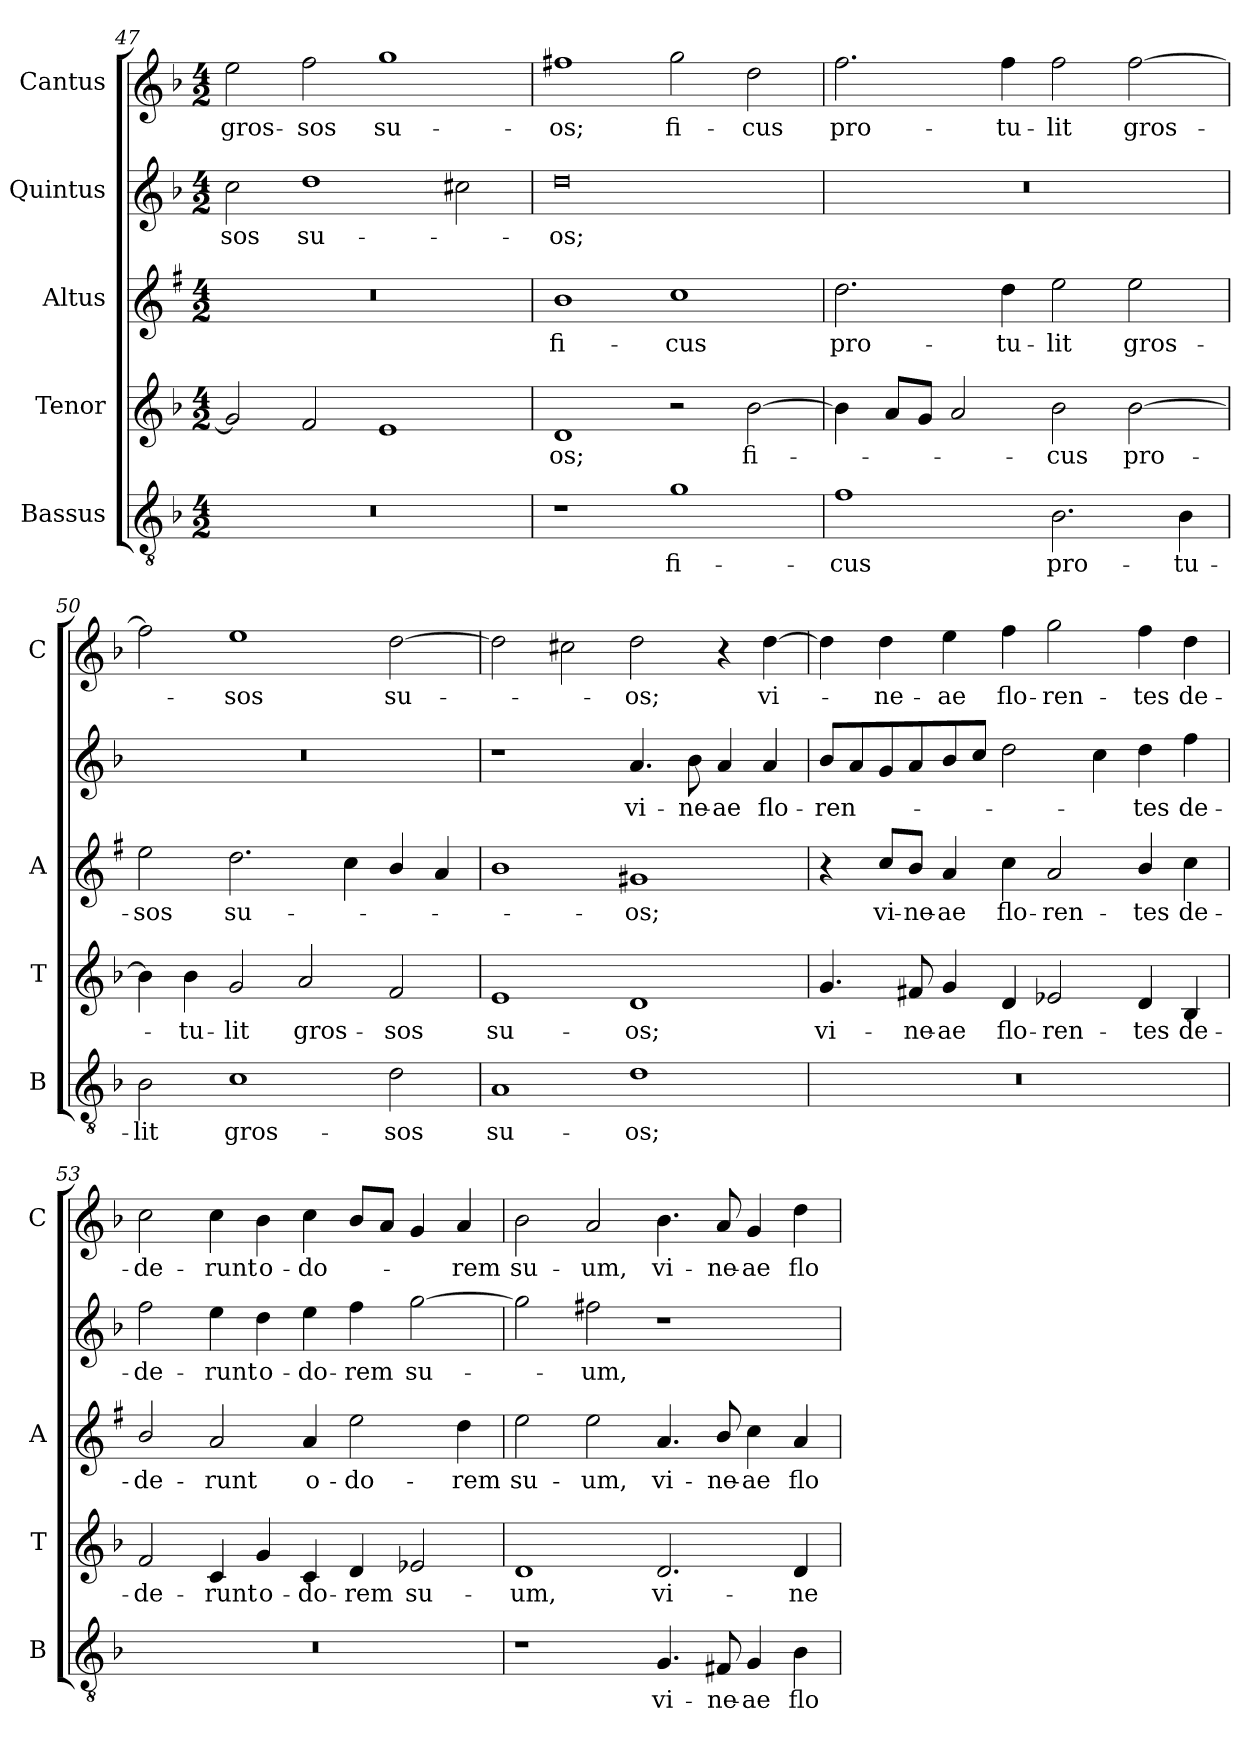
**kern	**text	**kern	**text	**kern	**text	**kern	**text	**kern	**text
*part5	*part5	*part4	*part4	*part3	*part3	*part2	*part2	*part1	*part1
*staff5	*staff5	*staff4	*staff4	*staff3	*staff3	*staff2	*staff2	*staff1	*staff1
*I"Bassus	*	*I"Tenor	*	*I"Altus	*	*I"Quintus	*	*I"Cantus	*
*I'B	*	*I'T	*	*I'A	*	*	*	*I'C	*
*clefGv2	*	*clefG2	*	*clefG2	*	*clefG2	*	*clefG2	*
*	*	*	*	*ITrd1c2	*	*	*	*	*
*k[b-]	*	*k[b-]	*	*k[b-]	*	*k[b-]	*	*k[b-]	*
*F:	*	*F:	*	*F:	*	*F:	*	*F:	*
*M4/2	*	*M4/2	*	*M4/2	*	*M4/2	*	*M4/2	*
=47	=47	=47	=47	=47	=47	=47	=47	=47	=47
!	!	!	!	!	!	!	!LO:LY:b	!	!LO:LY:b
0r	.	2g/]	.	0r	.	2cc\	-sos	2ee\	gros-
!	!	!	!	!	!	!	!LO:LY:b	!	!LO:LY:b
.	.	2f/	.	.	.	1dd	su-	2ff\	-sos
!	!	!	!	!	!	!	!	!	!LO:LY:b
.	.	1e	.	.	.	.	.	1gg	su-
.	.	.	.	.	.	2cc#X\	.	.	.
=48	=48	=48	=48	=48	=48	=48	=48	=48	=48
!	!	!	!LO:LY:b	!	!LO:LY:b	!	!LO:LY:b	!	!LO:LY:b
1r	.	1d	-os;	1a	fi-	0dd	-os;	1ff#X	-os;
!	!LO:LY:b	!	!	!	!LO:LY:b	!	!	!	!LO:LY:b
1g	fi-	2r	.	1b-	-cus	.	.	2gg\	fi-
!	!	!	!LO:LY:b	!	!	!	!	!	!LO:LY:b
.	.	[2b-\	fi-	.	.	.	.	2dd\	-cus
=49	=49	=49	=49	=49	=49	=49	=49	=49	=49
!	!LO:LY:b	!	!	!	!LO:LY:b	!	!	!	!LO:LY:b
1f	-cus	4b-\]	.	2.cc\	pro-	0r	.	2.ff\	pro-
.	.	8a/L	.	.	.	.	.	.	.
.	.	8g/J	.	.	.	.	.	.	.
.	.	2a/	.	.	.	.	.	.	.
!	!	!	!	!	!LO:LY:b	!	!	!	!LO:LY:b
.	.	.	.	4cc\	-tu-	.	.	4ff\	-tu-
!	!LO:LY:b	!	!LO:LY:b	!	!LO:LY:b	!	!	!	!LO:LY:b
2.B-\	pro-	2b-\	-cus	2dd\	-lit	.	.	2ff\	-lit
!	!	!	!LO:LY:b	!	!LO:LY:b	!	!	!	!LO:LY:b
.	.	[2b-\	pro-	2dd\	gros-	.	.	[2ff\	gros-
!	!LO:LY:b	!	!	!	!	!	!	!	!
4B-\	-tu-	.	.	.	.	.	.	.	.
!!LO:PB:g=z
=50	=50	=50	=50	=50	=50	=50	=50	=50	=50
!	!LO:LY:b	!	!	!	!LO:LY:b	!	!	!	!
2B-\	-lit	4b-\]	.	2dd\	-sos	0r	.	2ff\]	.
!	!	!	!LO:LY:b	!	!	!	!	!	!
.	.	4b-\	-tu-	.	.	.	.	.	.
!	!LO:LY:b	!	!LO:LY:b	!	!LO:LY:b	!	!	!	!LO:LY:b
1c	gros-	2g/	-lit	2.cc\	su-	.	.	1ee	-sos
!	!	!	!LO:LY:b	!	!	!	!	!	!
.	.	2a/	gros-	.	.	.	.	.	.
.	.	.	.	4b-\	.	.	.	.	.
!	!LO:LY:b	!	!LO:LY:b	!	!	!	!	!	!LO:LY:b
2d\	-sos	2f/	-sos	4a/	.	.	.	[2dd\	su-
.	.	.	.	4g/	.	.	.	.	.
=51	=51	=51	=51	=51	=51	=51	=51	=51	=51
!	!LO:LY:b	!	!LO:LY:b	!	!	!	!	!	!
1A	su-	1e	su-	1a	.	1r	.	2dd\]	.
.	.	.	.	.	.	.	.	2cc#X\	.
!	!LO:LY:b	!	!LO:LY:b	!	!LO:LY:b	!	!LO:LY:b	!	!LO:LY:b
1d	-os;	1d	-os;	1f#X	-os;	4.a/	vi-	2dd\	-os;
!	!	!	!	!	!	!	!LO:LY:b	!	!
.	.	.	.	.	.	8b-\	-ne-	.	.
!	!	!	!	!	!	!	!LO:LY:b	!	!
.	.	.	.	.	.	4a/	-ae	4r	.
!	!	!	!	!	!	!	!LO:LY:b	!	!LO:LY:b
.	.	.	.	.	.	4a/	flo-	[4dd\	vi-
=52	=52	=52	=52	=52	=52	=52	=52	=52	=52
!	!	!	!LO:LY:b	!	!	!	!LO:LY:b	!	!
0r	.	4.g/	vi-	4r	.	8b-/L	-ren-	4dd\]	.
.	.	.	.	.	.	8a/	.	.	.
!	!	!	!	!	!LO:LY:b	!	!	!	!LO:LY:b
.	.	.	.	8b-/L	vi-	8g/	.	4dd\	-ne-
!	!	!	!LO:LY:b	!	!LO:LY:b	!	!	!	!
.	.	8f#X/	-ne-	8a/J	-ne-	8a/	.	.	.
!	!	!	!LO:LY:b	!	!LO:LY:b	!	!	!	!LO:LY:b
.	.	4g/	-ae	4g/	-ae	8b-/	.	4ee\	-ae
.	.	.	.	.	.	8cc/J	.	.	.
!	!	!	!LO:LY:b	!	!LO:LY:b	!	!	!	!LO:LY:b
.	.	4d/	flo-	4b-\	flo-	2dd\	.	4ff\	flo-
!	!	!	!LO:LY:b	!	!LO:LY:b	!	!	!	!LO:LY:b
.	.	2e-X/	-ren-	2g/	-ren-	.	.	2gg\	-ren-
.	.	.	.	.	.	4cc\	.	.	.
!	!	!	!LO:LY:b	!	!LO:LY:b	!	!LO:LY:b	!	!LO:LY:b
.	.	4d/	-tes	4a/	-tes	4dd\	-tes	4ff\	-tes
!	!	!	!LO:LY:b	!	!LO:LY:b	!	!LO:LY:b	!	!LO:LY:b
.	.	4B-/	de-	4b-\	de-	4ff\	de-	4dd\	de-
=53	=53	=53	=53	=53	=53	=53	=53	=53	=53
!	!	!	!LO:LY:b	!	!LO:LY:b	!	!LO:LY:b	!	!LO:LY:b
0r	.	2f/	-de-	2a/	-de-	2ff\	-de-	2cc\	-de-
!	!	!	!LO:LY:b	!	!LO:LY:b	!	!LO:LY:b	!	!LO:LY:b
.	.	4c/	-runt	2g/	-runt	4ee\	-runt	4cc\	-runt
!	!	!	!LO:LY:b	!	!	!	!LO:LY:b	!	!LO:LY:b
.	.	4g/	o-	.	.	4dd\	o-	4b-\	o-
!	!	!	!LO:LY:b	!	!LO:LY:b	!	!LO:LY:b	!	!LO:LY:b
.	.	4c/	-do-	4g/	o-	4ee\	-do-	4cc\	-do-
!	!	!	!LO:LY:b	!	!LO:LY:b	!	!LO:LY:b	!	!
.	.	4d/	-rem	2dd\	-do-	4ff\	-rem	8b-/L	.
.	.	.	.	.	.	.	.	8a/J	.
!	!	!	!LO:LY:b	!	!	!	!LO:LY:b	!	!
.	.	2e-X/	su-	.	.	[2gg\	su-	4g/	.
!	!	!	!	!	!LO:LY:b	!	!	!	!LO:LY:b
.	.	.	.	4cc\	-rem	.	.	4a/	-rem
!!LO:LB:g=z
=54	=54	=54	=54	=54	=54	=54	=54	=54	=54
!	!	!	!LO:LY:b	!	!LO:LY:b	!	!	!	!LO:LY:b
1r	.	1d	-um,	2dd\	su-	2gg\]	.	2b-\	su-
!	!	!	!	!	!LO:LY:b	!	!LO:LY:b	!	!LO:LY:b
.	.	.	.	2dd\	-um,	2ff#X\	-um,	2a/	-um,
!	!LO:LY:b	!	!LO:LY:b	!	!LO:LY:b	!	!	!	!LO:LY:b
4.G/	vi-	2.d/	vi-	4.g/	vi-	1r	.	4.b-\	vi-
!	!LO:LY:b	!	!	!	!LO:LY:b	!	!	!	!LO:LY:b
8F#X/	-ne-	.	.	8a/	-ne-	.	.	8a/	-ne-
!	!LO:LY:b	!	!	!	!LO:LY:b	!	!	!	!LO:LY:b
4G/	-ae	.	.	4b-\	-ae	.	.	4g/	-ae
!	!LO:LY:b	!	!LO:LY:b	!	!LO:LY:b	!	!	!	!LO:LY:b
4B-\	flo-	4d/	-ne-	4g/	flo-	.	.	4dd\	flo-
=	=	=	=	=	=	=	=	=	=
*-	*-	*-	*-	*-	*-	*-	*-	*-	*-
